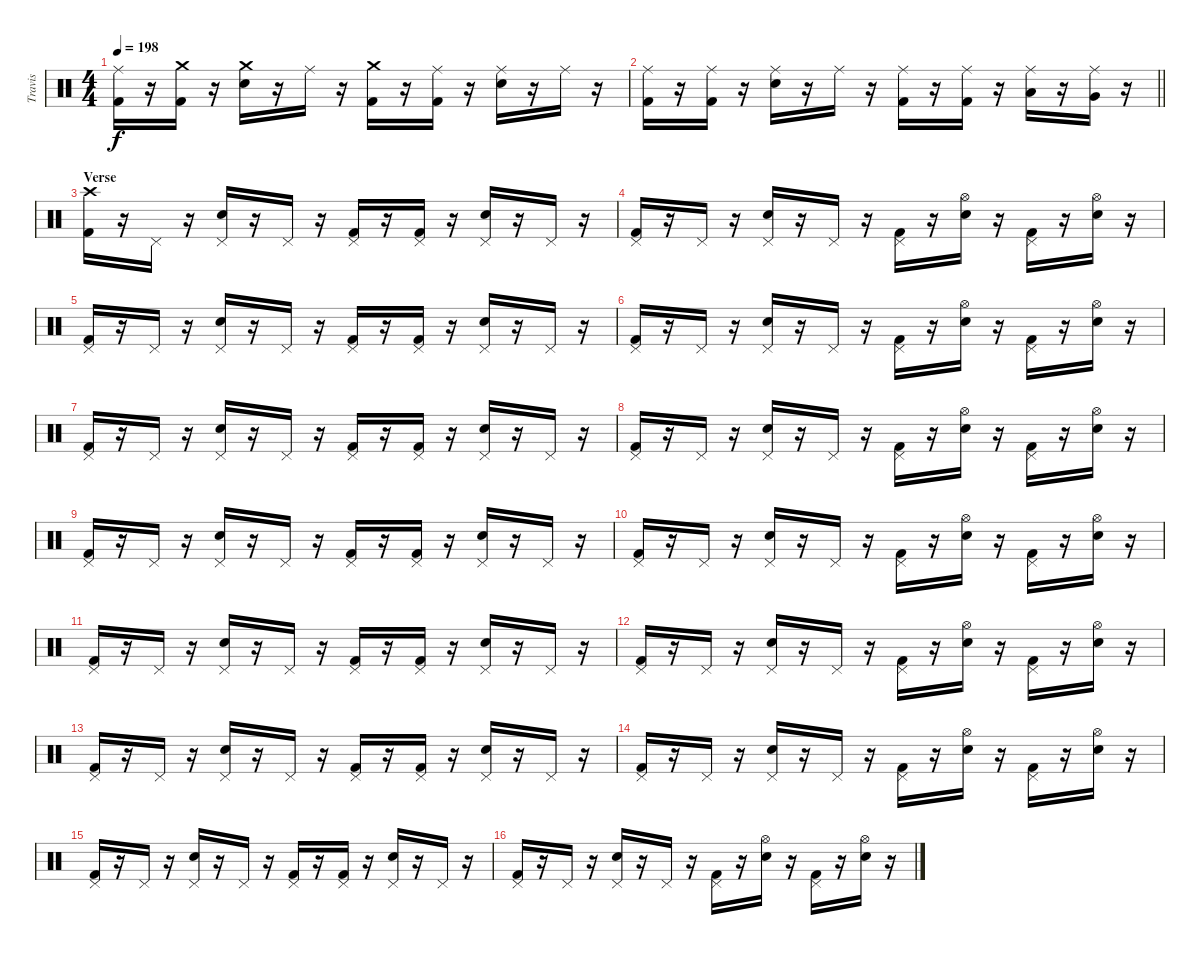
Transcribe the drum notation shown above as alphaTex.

\track ("Travis" "Travis") {instrument percussion}
\staff {score}
\articulation defaults
\ts (4 4)
\tempo 198
\clef neutral
\ks c
("Ride (middle)" "Kick (hit) 2").16{dy f} r.16 ("Crash medium (hit)" "Kick (hit) 2").16 r.16 ("Crash medium (hit)" "Snare (hit) 2").16 r.16 "Ride (middle)".16 r.16 ("Crash medium (hit)" "Kick (hit) 2").16 r.16 ("Ride (middle)" "Kick (hit) 2").16 r.16 ("Ride (middle)" "Snare (hit) 2").16 r.16 "Ride (middle)".16 r.16 |
\barLineRight lightlight
("Ride (middle)" "Kick (hit) 2").16 r.16 ("Ride (middle)" "Kick (hit) 2").16 r.16 ("Ride (middle)" "Snare (hit) 2").16 r.16 "Ride (middle)".16 r.16 ("Ride (middle)" "Kick (hit) 2").16 r.16 ("Ride (middle)" "Kick (hit) 2").16 r.16 ("Ride (middle)" "Low Tom (hit)").16 r.16 ("Ride (middle)" "Very Low Tom (hit)").16 r.16 |
\section ("" "Verse")
("Crash high (hit)" "Kick (hit) 2").16 r.16 "Pedal Hi-Hat (hit)".16 r.16 ("Pedal Hi-Hat (hit)" "Snare (hit) 2").16 r.16 "Pedal Hi-Hat (hit)".16 r.16 ("Pedal Hi-Hat (hit)" "Kick (hit) 2").16 r.16 ("Pedal Hi-Hat (hit)" "Kick (hit) 2").16 r.16 ("Pedal Hi-Hat (hit)" "Snare (hit) 2").16 r.16 "Pedal Hi-Hat (hit)".16 r.16 |
("Pedal Hi-Hat (hit)" "Kick (hit) 2").16 r.16 "Pedal Hi-Hat (hit)".16 r.16 ("Pedal Hi-Hat (hit)" "Snare (hit) 2").16 r.16 "Pedal Hi-Hat (hit)".16 r.16 ("Pedal Hi-Hat (hit)" "Kick (hit) 2").16 r.16 ("Hi-Hat (open)" "Snare (hit) 2").16 r.16 ("Pedal Hi-Hat (hit)" "Kick (hit) 2").16 r.16 ("Hi-Hat (open)" "Snare (hit) 2").16 r.16 |
("Pedal Hi-Hat (hit)" "Kick (hit) 2").16 r.16 "Pedal Hi-Hat (hit)".16 r.16 ("Pedal Hi-Hat (hit)" "Snare (hit) 2").16 r.16 "Pedal Hi-Hat (hit)".16 r.16 ("Pedal Hi-Hat (hit)" "Kick (hit) 2").16 r.16 ("Pedal Hi-Hat (hit)" "Kick (hit) 2").16 r.16 ("Pedal Hi-Hat (hit)" "Snare (hit) 2").16 r.16 "Pedal Hi-Hat (hit)".16 r.16 |
("Pedal Hi-Hat (hit)" "Kick (hit) 2").16 r.16 "Pedal Hi-Hat (hit)".16 r.16 ("Pedal Hi-Hat (hit)" "Snare (hit) 2").16 r.16 "Pedal Hi-Hat (hit)".16 r.16 ("Pedal Hi-Hat (hit)" "Kick (hit) 2").16 r.16 ("Hi-Hat (open)" "Snare (hit) 2").16 r.16 ("Pedal Hi-Hat (hit)" "Kick (hit) 2").16 r.16 ("Hi-Hat (open)" "Snare (hit) 2").16 r.16 |
("Pedal Hi-Hat (hit)" "Kick (hit) 2").16 r.16 "Pedal Hi-Hat (hit)".16 r.16 ("Pedal Hi-Hat (hit)" "Snare (hit) 2").16 r.16 "Pedal Hi-Hat (hit)".16 r.16 ("Pedal Hi-Hat (hit)" "Kick (hit) 2").16 r.16 ("Pedal Hi-Hat (hit)" "Kick (hit) 2").16 r.16 ("Pedal Hi-Hat (hit)" "Snare (hit) 2").16 r.16 "Pedal Hi-Hat (hit)".16 r.16 |
("Pedal Hi-Hat (hit)" "Kick (hit) 2").16 r.16 "Pedal Hi-Hat (hit)".16 r.16 ("Pedal Hi-Hat (hit)" "Snare (hit) 2").16 r.16 "Pedal Hi-Hat (hit)".16 r.16 ("Pedal Hi-Hat (hit)" "Kick (hit) 2").16 r.16 ("Hi-Hat (open)" "Snare (hit) 2").16 r.16 ("Pedal Hi-Hat (hit)" "Kick (hit) 2").16 r.16 ("Hi-Hat (open)" "Snare (hit) 2").16 r.16 |
("Pedal Hi-Hat (hit)" "Kick (hit) 2").16 r.16 "Pedal Hi-Hat (hit)".16 r.16 ("Pedal Hi-Hat (hit)" "Snare (hit) 2").16 r.16 "Pedal Hi-Hat (hit)".16 r.16 ("Pedal Hi-Hat (hit)" "Kick (hit) 2").16 r.16 ("Pedal Hi-Hat (hit)" "Kick (hit) 2").16 r.16 ("Pedal Hi-Hat (hit)" "Snare (hit) 2").16 r.16 "Pedal Hi-Hat (hit)".16 r.16 |
("Pedal Hi-Hat (hit)" "Kick (hit) 2").16 r.16 "Pedal Hi-Hat (hit)".16 r.16 ("Pedal Hi-Hat (hit)" "Snare (hit) 2").16 r.16 "Pedal Hi-Hat (hit)".16 r.16 ("Pedal Hi-Hat (hit)" "Kick (hit) 2").16 r.16 ("Hi-Hat (open)" "Snare (hit) 2").16 r.16 ("Pedal Hi-Hat (hit)" "Kick (hit) 2").16 r.16 ("Hi-Hat (open)" "Snare (hit) 2").16 r.16 |
("Pedal Hi-Hat (hit)" "Kick (hit) 2").16 r.16 "Pedal Hi-Hat (hit)".16 r.16 ("Pedal Hi-Hat (hit)" "Snare (hit) 2").16 r.16 "Pedal Hi-Hat (hit)".16 r.16 ("Pedal Hi-Hat (hit)" "Kick (hit) 2").16 r.16 ("Pedal Hi-Hat (hit)" "Kick (hit) 2").16 r.16 ("Pedal Hi-Hat (hit)" "Snare (hit) 2").16 r.16 "Pedal Hi-Hat (hit)".16 r.16 |
("Pedal Hi-Hat (hit)" "Kick (hit) 2").16 r.16 "Pedal Hi-Hat (hit)".16 r.16 ("Pedal Hi-Hat (hit)" "Snare (hit) 2").16 r.16 "Pedal Hi-Hat (hit)".16 r.16 ("Pedal Hi-Hat (hit)" "Kick (hit) 2").16 r.16 ("Hi-Hat (open)" "Snare (hit) 2").16 r.16 ("Pedal Hi-Hat (hit)" "Kick (hit) 2").16 r.16 ("Hi-Hat (open)" "Snare (hit) 2").16 r.16 |
("Pedal Hi-Hat (hit)" "Kick (hit) 2").16 r.16 "Pedal Hi-Hat (hit)".16 r.16 ("Pedal Hi-Hat (hit)" "Snare (hit) 2").16 r.16 "Pedal Hi-Hat (hit)".16 r.16 ("Pedal Hi-Hat (hit)" "Kick (hit) 2").16 r.16 ("Pedal Hi-Hat (hit)" "Kick (hit) 2").16 r.16 ("Pedal Hi-Hat (hit)" "Snare (hit) 2").16 r.16 "Pedal Hi-Hat (hit)".16 r.16 |
("Pedal Hi-Hat (hit)" "Kick (hit) 2").16 r.16 "Pedal Hi-Hat (hit)".16 r.16 ("Pedal Hi-Hat (hit)" "Snare (hit) 2").16 r.16 "Pedal Hi-Hat (hit)".16 r.16 ("Pedal Hi-Hat (hit)" "Kick (hit) 2").16 r.16 ("Hi-Hat (open)" "Snare (hit) 2").16 r.16 ("Pedal Hi-Hat (hit)" "Kick (hit) 2").16 r.16 ("Hi-Hat (open)" "Snare (hit) 2").16 r.16 |
("Pedal Hi-Hat (hit)" "Kick (hit) 2").16 r.16 "Pedal Hi-Hat (hit)".16 r.16 ("Pedal Hi-Hat (hit)" "Snare (hit) 2").16 r.16 "Pedal Hi-Hat (hit)".16 r.16 ("Pedal Hi-Hat (hit)" "Kick (hit) 2").16 r.16 ("Pedal Hi-Hat (hit)" "Kick (hit) 2").16 r.16 ("Pedal Hi-Hat (hit)" "Snare (hit) 2").16 r.16 "Pedal Hi-Hat (hit)".16 r.16 |
("Pedal Hi-Hat (hit)" "Kick (hit) 2").16 r.16 "Pedal Hi-Hat (hit)".16 r.16 ("Pedal Hi-Hat (hit)" "Snare (hit) 2").16 r.16 "Pedal Hi-Hat (hit)".16 r.16 ("Pedal Hi-Hat (hit)" "Kick (hit) 2").16 r.16 ("Hi-Hat (open)" "Snare (hit) 2").16 r.16 ("Pedal Hi-Hat (hit)" "Kick (hit) 2").16 r.16 ("Hi-Hat (open)" "Snare (hit) 2").16 r.16
